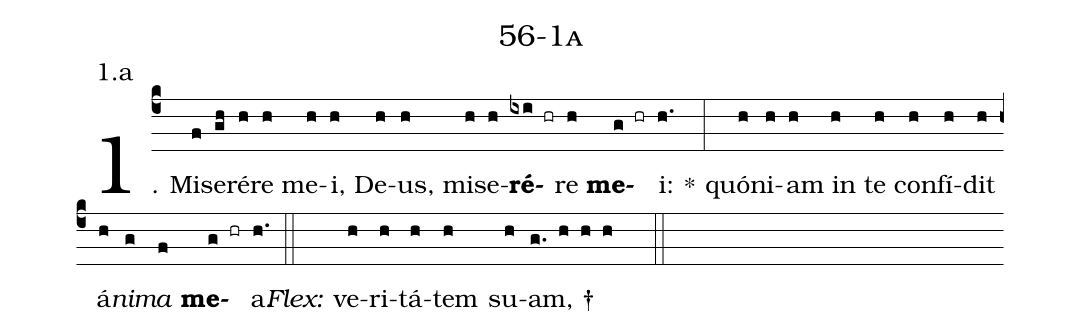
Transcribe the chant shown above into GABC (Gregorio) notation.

name: 56-1a;
annotation: 1.a;
%%
(c4)1. Mi(f)se(gh)ré(h)re(h) me(h)i,(h) De(h)us,(h) mi(h)se(h)<b>ré</b>(ixi hr)re(h) <b>me</b>(g hr)i:(h.) *(:) quón(h)i(h)am(h) in(h) te(h) con(h)fí(h)dit(h) á(h)<i>ni</i>(g)<i>ma</i>(f) <b>me</b>(g hr)a.(h.) (::)
<i>Flex:</i>()  ve(h)ri(h)tá(h)tem(h) su(h)am, †(g. h h h  ::)
